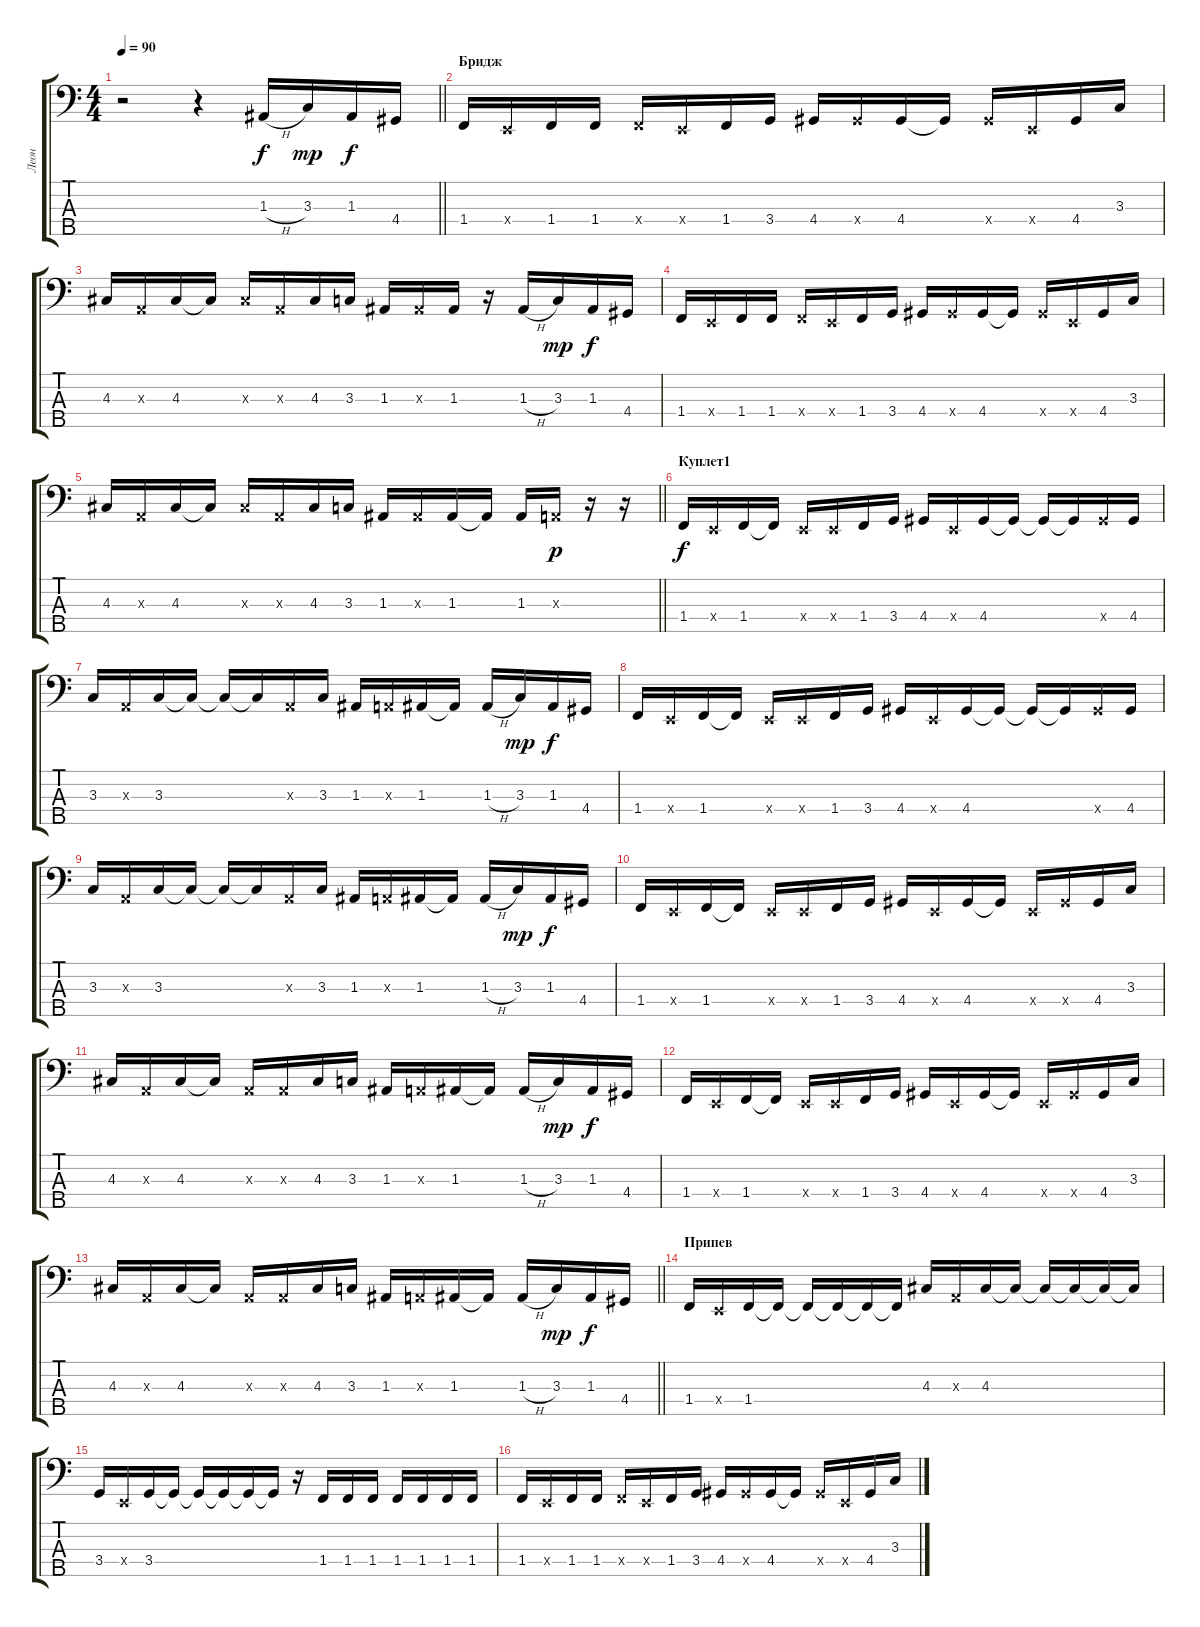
\track ("Леон" "Леон") {instrument electricbassfinger}
\staff {score tabs}
\tuning (G2 D2 A1 E1 B0) {hide}
\ts (4 4)
\tempo 90
\clef f4
\barLineRight lightlight
\ks c
r.2{dy f instrument electricbassfinger} r.4 1.3{h}.16 3.3.16{dy mp} 1.3.16{dy f} 4.4.16 |
\section ("" "Бридж")
1.4.16 0.4{x}.16 1.4.16 1.4.16 1.4{x}.16 0.4{x}.16 1.4.16 3.4.16 4.4.16 4.4{x}.16 4.4.16 4.4{t}.16 4.4{x}.16 0.4{x}.16 4.4.16 3.3.16 |
4.3.16 0.3{x}.16 4.3.16 4.3{t}.16 4.3{x}.16 0.3{x}.16 4.3.16 3.3.16 1.3.16 1.3{x}.16 1.3.16 r.16 1.3{h}.16 3.3.16{dy mp} 1.3.16{dy f} 4.4.16 |
1.4.16 0.4{x}.16 1.4.16 1.4.16 1.4{x}.16 0.4{x}.16 1.4.16 3.4.16 4.4.16 4.4{x}.16 4.4.16 4.4{t}.16 4.4{x}.16 0.4{x}.16 4.4.16 3.3.16 |
\barLineRight lightlight
4.3.16 0.3{x}.16 4.3.16 4.3{t}.16 4.3{x}.16 0.3{x}.16 4.3.16 3.3.16 1.3.16 1.3{x}.16 1.3.16 1.3{t}.16 1.3.16 0.3{x}.16{dy p} r.16 r.16 |
\section ("" "Куплет1")
1.4.16{dy f} 0.4{x}.16 1.4.16 1.4{t}.16 0.4{x}.16 0.4{x}.16 1.4.16 3.4.16 4.4.16 0.4{x}.16 4.4.16 4.4{t}.16 4.4{t}.16 4.4{t}.16 4.4{x}.16 4.4.16 |
3.3.16 0.3{x}.16 3.3.16 3.3{t}.16 3.3{t}.16 3.3{t}.16 0.3{x}.16 3.3.16 1.3.16 0.3{x}.16 1.3.16 1.3{t}.16 1.3{h}.16 3.3.16{dy mp} 1.3.16{dy f} 4.4.16 |
1.4.16 0.4{x}.16 1.4.16 1.4{t}.16 0.4{x}.16 0.4{x}.16 1.4.16 3.4.16 4.4.16 0.4{x}.16 4.4.16 4.4{t}.16 4.4{t}.16 4.4{t}.16 4.4{x}.16 4.4.16 |
3.3.16 0.3{x}.16 3.3.16 3.3{t}.16 3.3{t}.16 3.3{t}.16 0.3{x}.16 3.3.16 1.3.16 0.3{x}.16 1.3.16 1.3{t}.16 1.3{h}.16 3.3.16{dy mp} 1.3.16{dy f} 4.4.16 |
1.4.16 0.4{x}.16 1.4.16 1.4{t}.16 0.4{x}.16 0.4{x}.16 1.4.16 3.4.16 4.4.16 0.4{x}.16 4.4.16 4.4{t}.16 0.4{x}.16 4.4{x}.16 4.4.16 3.3.16 |
4.3.16 0.3{x}.16 4.3.16 4.3{t}.16 0.3{x}.16 0.3{x}.16 4.3.16 3.3.16 1.3.16 0.3{x}.16 1.3.16 1.3{t}.16 1.3{h}.16 3.3.16{dy mp} 1.3.16{dy f} 4.4.16 |
1.4.16 0.4{x}.16 1.4.16 1.4{t}.16 0.4{x}.16 0.4{x}.16 1.4.16 3.4.16 4.4.16 0.4{x}.16 4.4.16 4.4{t}.16 0.4{x}.16 4.4{x}.16 4.4.16 3.3.16 |
\barLineRight lightlight
4.3.16 0.3{x}.16 4.3.16 4.3{t}.16 0.3{x}.16 0.3{x}.16 4.3.16 3.3.16 1.3.16 0.3{x}.16 1.3.16 1.3{t}.16 1.3{h}.16 3.3.16{dy mp} 1.3.16{dy f} 4.4.16 |
\section ("" "Припев")
1.4.16 0.4{x}.16 1.4.16 1.4{t}.16 1.4{t}.16 1.4{t}.16 1.4{t}.16 1.4{t}.16 4.3.16 0.3{x}.16 4.3.16 4.3{t}.16 4.3{t}.16 4.3{t}.16 4.3{t}.16 4.3{t}.16 |
3.4.16 0.4{x}.16 3.4.16 3.4{t}.16 3.4{t}.16 3.4{t}.16 3.4{t}.16 3.4{t}.16 r.16 1.4.16 1.4.16 1.4.16 1.4.16 1.4.16 1.4.16 1.4.16 |
1.4.16 0.4{x}.16 1.4.16 1.4.16 1.4{x}.16 0.4{x}.16 1.4.16 3.4.16 4.4.16 4.4{x}.16 4.4.16 4.4{t}.16 4.4{x}.16 0.4{x}.16 4.4.16 3.3.16
